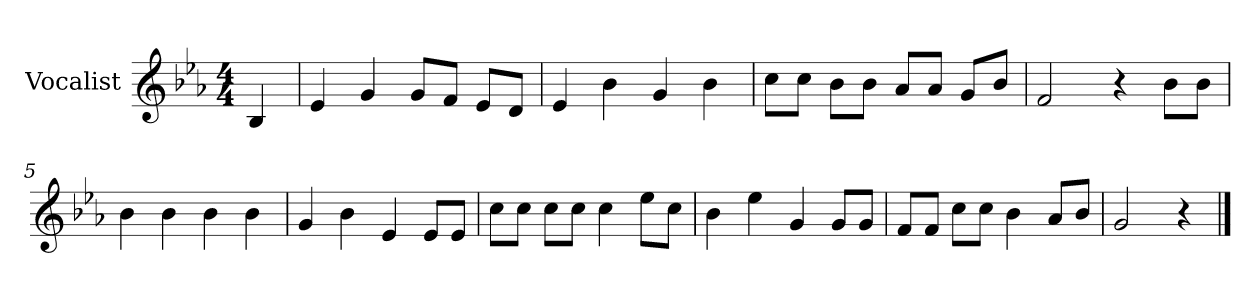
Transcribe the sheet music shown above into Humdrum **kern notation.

**kern
*part1
*staff1
*I"Vocalist
*k[b-e-a-]
*E-:
*M4/4
=
4B-
=1
4e-
4g
8gL
8fJ
8e-L
8dJ
=2
4e-
4b-
4g
4b-
=3
8ccL
8ccJ
8b-L
8b-J
8a-L
8a-J
8gL
8b-J
=4
2f
4r
8b-L
8b-J
=5
4b-
4b-
4b-
4b-
=6
4g
4b-
4e-
8e-L
8e-J
=7
8ccL
8ccJ
8ccL
8ccJ
4cc
8ee-L
8ccJ
=8
4b-
4ee-
4g
8gL
8gJ
=9
8fL
8fJ
8ccL
8ccJ
4b-
8a-L
8b-J
=10
2g
4r
==
*-
